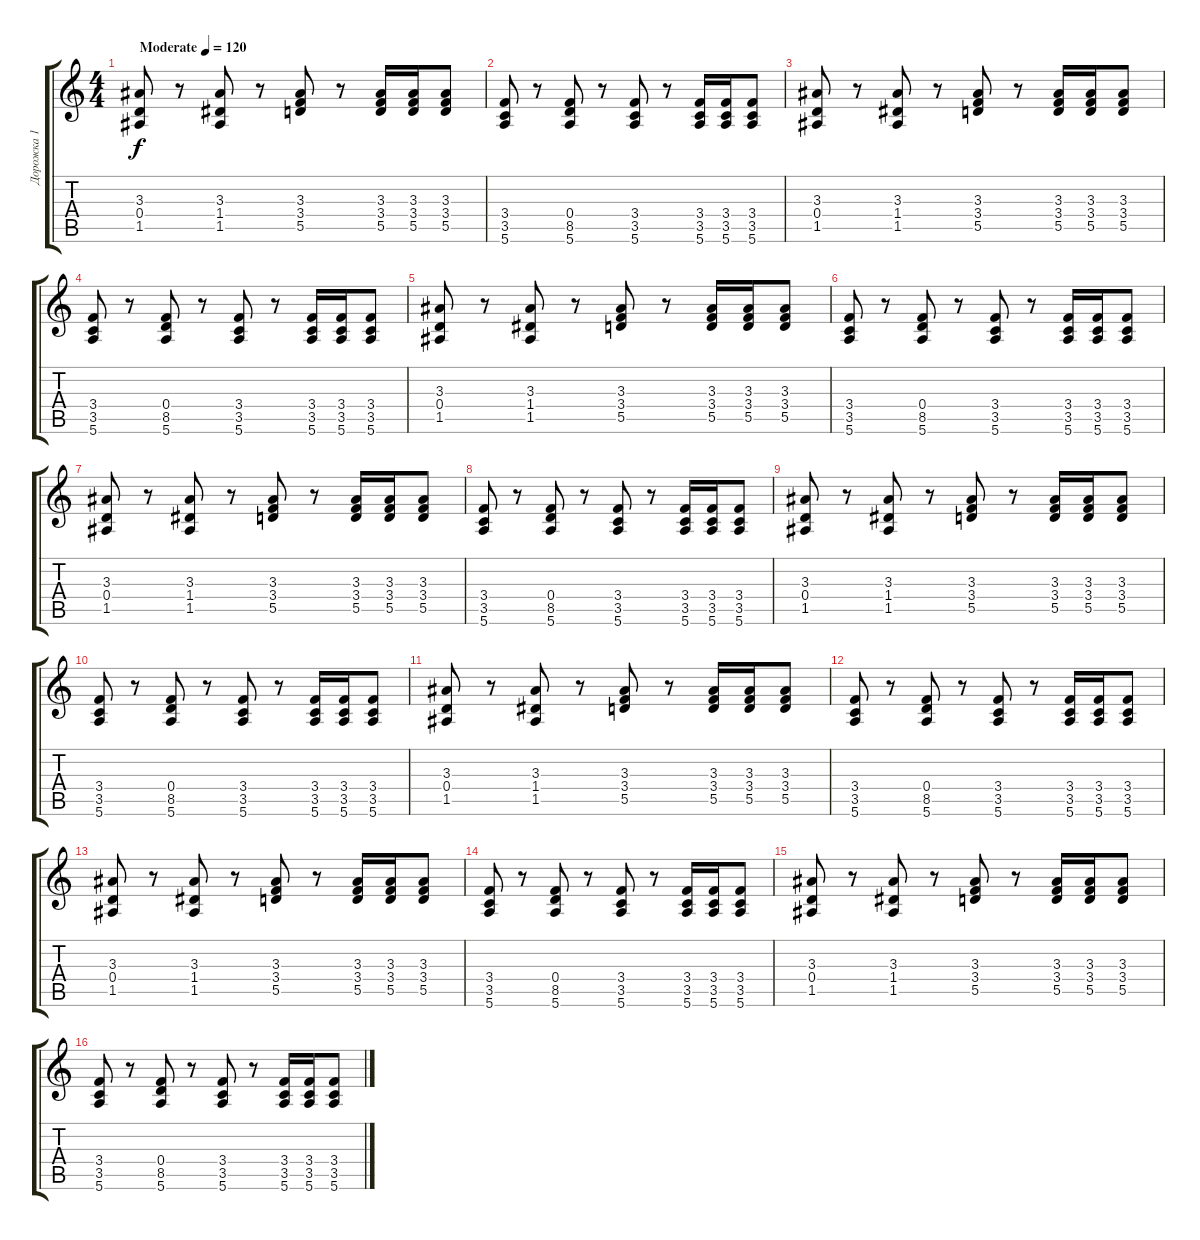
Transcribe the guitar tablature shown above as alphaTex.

\track ("Дорожка 1" "Дорожка 1") {instrument distortionguitar}
\staff {score tabs}
\tuning (E4 B3 G3 D3 A2 E2) {hide}
\ts (4 4)
\tempo (120 "Moderate")
\clef g2
\ks c
(3.3 0.4 1.5).8{dy f instrument distortionguitar} r.8 (3.3 1.4 1.5).8 r.8 (3.3 3.4 5.5).8 r.8 (3.3 3.4 5.5).16 (3.3 3.4 5.5).16 (3.3 3.4 5.5).8 |
(3.4 3.5 5.6).8 r.8 (0.4 8.5 5.6).8 r.8 (3.4 3.5 5.6).8 r.8 (3.4 3.5 5.6).16 (3.4 3.5 5.6).16 (3.4 3.5 5.6).8 |
(3.3 0.4 1.5).8 r.8 (3.3 1.4 1.5).8 r.8 (3.3 3.4 5.5).8 r.8 (3.3 3.4 5.5).16 (3.3 3.4 5.5).16 (3.3 3.4 5.5).8 |
(3.4 3.5 5.6).8 r.8 (0.4 8.5 5.6).8 r.8 (3.4 3.5 5.6).8 r.8 (3.4 3.5 5.6).16 (3.4 3.5 5.6).16 (3.4 3.5 5.6).8 |
(3.3 0.4 1.5).8 r.8 (3.3 1.4 1.5).8 r.8 (3.3 3.4 5.5).8 r.8 (3.3 3.4 5.5).16 (3.3 3.4 5.5).16 (3.3 3.4 5.5).8 |
(3.4 3.5 5.6).8 r.8 (0.4 8.5 5.6).8 r.8 (3.4 3.5 5.6).8 r.8 (3.4 3.5 5.6).16 (3.4 3.5 5.6).16 (3.4 3.5 5.6).8 |
(3.3 0.4 1.5).8 r.8 (3.3 1.4 1.5).8 r.8 (3.3 3.4 5.5).8 r.8 (3.3 3.4 5.5).16 (3.3 3.4 5.5).16 (3.3 3.4 5.5).8 |
(3.4 3.5 5.6).8 r.8 (0.4 8.5 5.6).8 r.8 (3.4 3.5 5.6).8 r.8 (3.4 3.5 5.6).16 (3.4 3.5 5.6).16 (3.4 3.5 5.6).8 |
(3.3 0.4 1.5).8 r.8 (3.3 1.4 1.5).8 r.8 (3.3 3.4 5.5).8 r.8 (3.3 3.4 5.5).16 (3.3 3.4 5.5).16 (3.3 3.4 5.5).8 |
(3.4 3.5 5.6).8 r.8 (0.4 8.5 5.6).8 r.8 (3.4 3.5 5.6).8 r.8 (3.4 3.5 5.6).16 (3.4 3.5 5.6).16 (3.4 3.5 5.6).8 |
(3.3 0.4 1.5).8 r.8 (3.3 1.4 1.5).8 r.8 (3.3 3.4 5.5).8 r.8 (3.3 3.4 5.5).16 (3.3 3.4 5.5).16 (3.3 3.4 5.5).8 |
(3.4 3.5 5.6).8 r.8 (0.4 8.5 5.6).8 r.8 (3.4 3.5 5.6).8 r.8 (3.4 3.5 5.6).16 (3.4 3.5 5.6).16 (3.4 3.5 5.6).8 |
(3.3 0.4 1.5).8 r.8 (3.3 1.4 1.5).8 r.8 (3.3 3.4 5.5).8 r.8 (3.3 3.4 5.5).16 (3.3 3.4 5.5).16 (3.3 3.4 5.5).8 |
(3.4 3.5 5.6).8 r.8 (0.4 8.5 5.6).8 r.8 (3.4 3.5 5.6).8 r.8 (3.4 3.5 5.6).16 (3.4 3.5 5.6).16 (3.4 3.5 5.6).8 |
(3.3 0.4 1.5).8 r.8 (3.3 1.4 1.5).8 r.8 (3.3 3.4 5.5).8 r.8 (3.3 3.4 5.5).16 (3.3 3.4 5.5).16 (3.3 3.4 5.5).8 |
(3.4 3.5 5.6).8 r.8 (0.4 8.5 5.6).8 r.8 (3.4 3.5 5.6).8 r.8 (3.4 3.5 5.6).16 (3.4 3.5 5.6).16 (3.4 3.5 5.6).8
